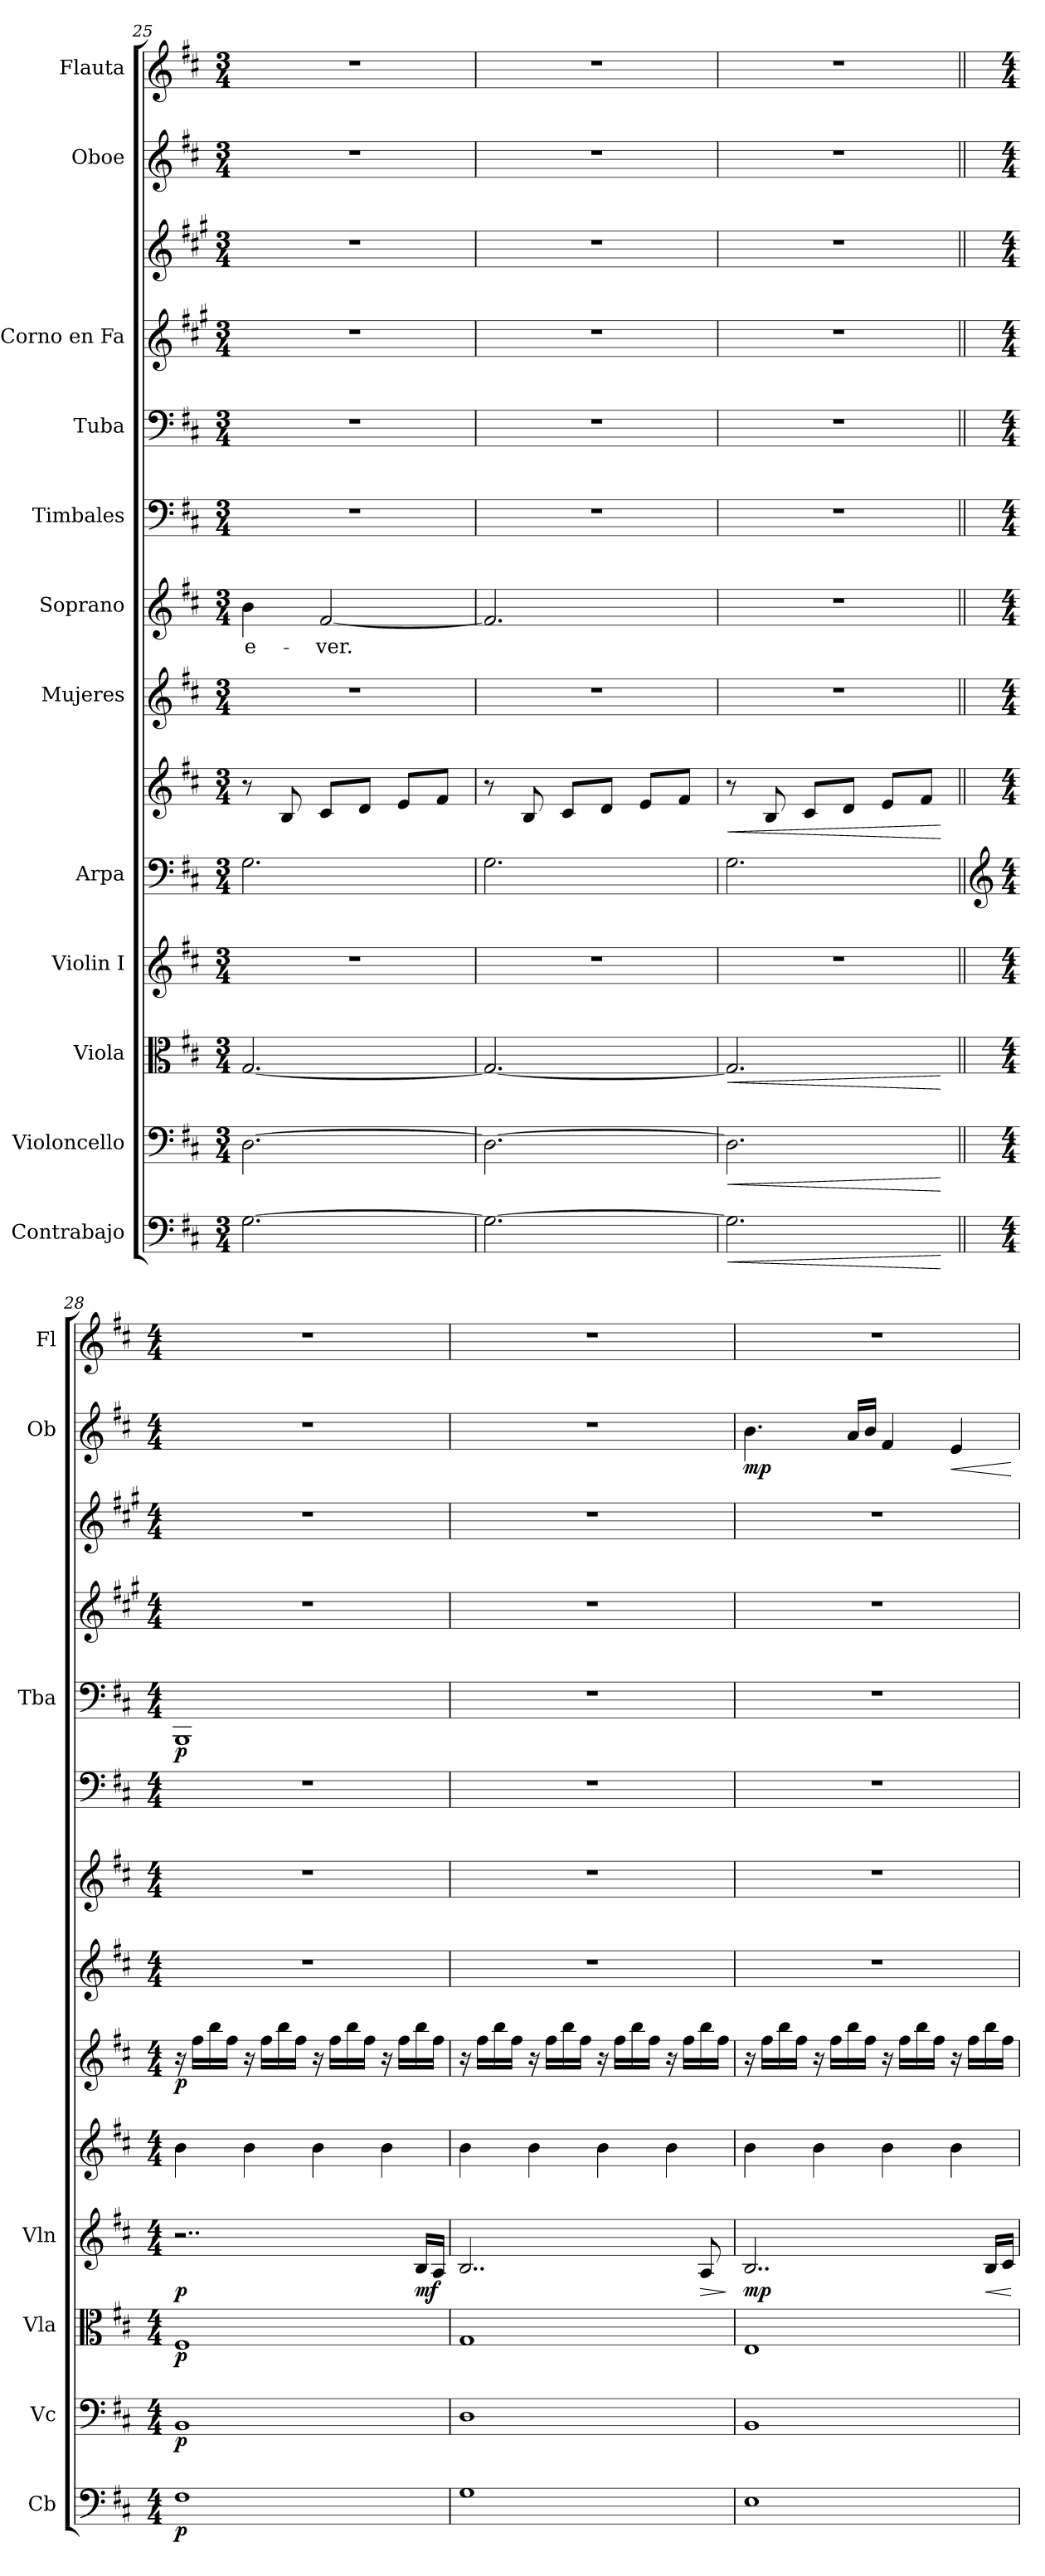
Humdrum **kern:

**kern	**dynam	**kern	**dynam	**kern	**dynam	**kern	**dynam	**kern	**kern	**dynam	**kern	**kern	**text	**kern	**kern	**dynam	**kern	**kern	**kern	**dynam	**kern
*part12	*part12	*part11	*part11	*part10	*part10	*part9	*part9	*part8	*part8	*part8	*part7	*part6	*part6	*part5	*part4	*part4	*part3	*part3	*part2	*part2	*part1
*staff14	*staff14	*staff13	*staff13	*staff12	*staff12	*staff11	*staff11	*staff10	*staff9	*staff9/10	*staff8	*staff7	*staff7	*staff6	*staff5	*staff5	*staff4	*staff3	*staff2	*staff2	*staff1
*I"Contrabajo	*	*I"Violoncello	*	*I"Viola	*	*I"Violin I	*	*I"Arpa	*	*	*I"Mujeres	*I"Soprano	*	*I"Timbales	*I"Tuba	*	*I"Corno en Fa	*	*I"Oboe	*	*I"Flauta
*I'Cb	*	*I'Vc	*	*I'Vla	*	*I'Vln	*	*	*	*	*	*	*	*	*I'Tba	*	*	*	*I'Ob	*	*I'Fl
*clefF4	*	*clefF4	*	*clefC3	*	*clefG2	*	*clefF4	*clefG2	*	*clefG2	*clefG2	*	*clefF4	*clefF4	*	*clefG2	*clefG2	*clefG2	*	*clefG2
*ITrd7c12	*	*	*	*	*	*	*	*	*	*	*	*	*	*	*	*	*ITrd4c7	*ITrd4c7	*	*	*
*k[f#c#]	*	*k[f#c#]	*	*k[f#c#]	*	*k[f#c#]	*	*k[f#c#]	*k[f#c#]	*	*k[f#c#]	*k[f#c#]	*	*k[f#c#]	*k[f#c#]	*	*k[f#c#]	*k[f#c#]	*k[f#c#]	*	*k[f#c#]
*M3/4	*	*M3/4	*	*M3/4	*	*M3/4	*	*M3/4	*M3/4	*	*M3/4	*M3/4	*	*M3/4	*M3/4	*	*M3/4	*M3/4	*M3/4	*	*M3/4
=25	=25	=25	=25	=25	=25	=25	=25	=25	=25	=25	=25	=25	=25	=25	=25	=25	=25	=25	=25	=25	=25
!	!	!	!	!	!	!	!	!	!	!	!	!	!LO:LY:b	!	!	!	!	!	!	!	!
[2.GG\	.	[2.D\	.	[2.G/	.	2.r	.	2.G\	8r	.	2.r	4b\	-e-	2.r	2.r	.	2.r	2.r	2.r	.	2.r
.	.	.	.	.	.	.	.	.	8B/	.	.	.	.	.	.	.	.	.	.	.	.
!	!	!	!	!	!	!	!	!	!	!	!	!	!LO:LY:b	!	!	!	!	!	!	!	!
.	.	.	.	.	.	.	.	.	8c#/L	.	.	[2f#/	-ver.	.	.	.	.	.	.	.	.
.	.	.	.	.	.	.	.	.	8d/J	.	.	.	.	.	.	.	.	.	.	.	.
.	.	.	.	.	.	.	.	.	8e/L	.	.	.	.	.	.	.	.	.	.	.	.
.	.	.	.	.	.	.	.	.	8f#/J	.	.	.	.	.	.	.	.	.	.	.	.
=26	=26	=26	=26	=26	=26	=26	=26	=26	=26	=26	=26	=26	=26	=26	=26	=26	=26	=26	=26	=26	=26
2.GG\_	.	2.D\_	.	2.G/_	.	2.r	.	2.G\	8r	.	2.r	2.f#/]	.	2.r	2.r	.	2.r	2.r	2.r	.	2.r
.	.	.	.	.	.	.	.	.	8B/	.	.	.	.	.	.	.	.	.	.	.	.
.	.	.	.	.	.	.	.	.	8c#/L	.	.	.	.	.	.	.	.	.	.	.	.
.	.	.	.	.	.	.	.	.	8d/J	.	.	.	.	.	.	.	.	.	.	.	.
.	.	.	.	.	.	.	.	.	8e/L	.	.	.	.	.	.	.	.	.	.	.	.
.	.	.	.	.	.	.	.	.	8f#/J	.	.	.	.	.	.	.	.	.	.	.	.
=27	=27	=27	=27	=27	=27	=27	=27	=27	=27	=27	=27	=27	=27	=27	=27	=27	=27	=27	=27	=27	=27
!	!LO:HP:b	!	!LO:HP:b	!	!LO:HP:b	!	!	!	!	!LO:HP:b	!	!	!	!	!	!	!	!	!	!	!
2.GG\]	<	2.D\]	<	2.G/]	<	2.r	.	2.G\	8r	<	2.r	2.r	.	2.r	2.r	.	2.r	2.r	2.r	.	2.r
.	.	.	.	.	.	.	.	.	8B/	.	.	.	.	.	.	.	.	.	.	.	.
.	.	.	.	.	.	.	.	.	8c#/L	.	.	.	.	.	.	.	.	.	.	.	.
.	.	.	.	.	.	.	.	.	8d/J	.	.	.	.	.	.	.	.	.	.	.	.
.	.	.	.	.	.	.	.	.	8e/L	.	.	.	.	.	.	.	.	.	.	.	.
.	.	.	.	.	.	.	.	.	8f#/J	.	.	.	.	.	.	.	.	.	.	.	.
.	[	.	[	.	[	.	.	.	.	[	.	.	.	.	.	.	.	.	.	.	.
!!LO:PB:g=z
=28||	=28||	=28||	=28||	=28||	=28||	=28||	=28||	=28||	=28||	=28||	=28||	=28||	=28||	=28||	=28||	=28||	=28||	=28||	=28||	=28||	=28||
*	*	*	*	*	*	*	*	*clefG2	*	*	*	*	*	*	*	*	*	*	*	*	*
*M4/4	*	*M4/4	*	*M4/4	*	*M4/4	*	*M4/4	*M4/4	*	*M4/4	*M4/4	*	*M4/4	*M4/4	*	*M4/4	*M4/4	*M4/4	*	*M4/4
!	!LO:DY:b	!	!LO:DY:b	!	!LO:DY:b	!	!LO:DY:b	!	!	!LO:DY:b	!	!	!	!	!	!LO:DY:b	!	!	!	!	!
1FF#	p	1BB	p	1F#	p	2..r	p	4b\	16r	p	1r	1r	.	1r	1BBB	p	1r	1r	1r	.	1r
.	.	.	.	.	.	.	.	.	16ff#\LL	.	.	.	.	.	.	.	.	.	.	.	.
.	.	.	.	.	.	.	.	.	16bb\	.	.	.	.	.	.	.	.	.	.	.	.
.	.	.	.	.	.	.	.	.	16ff#\JJ	.	.	.	.	.	.	.	.	.	.	.	.
.	.	.	.	.	.	.	.	4b\	16r	.	.	.	.	.	.	.	.	.	.	.	.
.	.	.	.	.	.	.	.	.	16ff#\LL	.	.	.	.	.	.	.	.	.	.	.	.
.	.	.	.	.	.	.	.	.	16bb\	.	.	.	.	.	.	.	.	.	.	.	.
.	.	.	.	.	.	.	.	.	16ff#\JJ	.	.	.	.	.	.	.	.	.	.	.	.
.	.	.	.	.	.	.	.	4b\	16r	.	.	.	.	.	.	.	.	.	.	.	.
.	.	.	.	.	.	.	.	.	16ff#\LL	.	.	.	.	.	.	.	.	.	.	.	.
.	.	.	.	.	.	.	.	.	16bb\	.	.	.	.	.	.	.	.	.	.	.	.
.	.	.	.	.	.	.	.	.	16ff#\JJ	.	.	.	.	.	.	.	.	.	.	.	.
.	.	.	.	.	.	.	.	4b\	16r	.	.	.	.	.	.	.	.	.	.	.	.
.	.	.	.	.	.	.	.	.	16ff#\LL	.	.	.	.	.	.	.	.	.	.	.	.
!	!	!	!	!	!	!	!LO:DY:b	!	!	!	!	!	!	!	!	!	!	!	!	!	!
.	.	.	.	.	.	16B/LL	mf	.	16bb\	.	.	.	.	.	.	.	.	.	.	.	.
.	.	.	.	.	.	16A/JJ	.	.	16ff#\JJ	.	.	.	.	.	.	.	.	.	.	.	.
=29	=29	=29	=29	=29	=29	=29	=29	=29	=29	=29	=29	=29	=29	=29	=29	=29	=29	=29	=29	=29	=29
1GG	.	1D	.	1G	.	2..B/	.	4b\	16r	.	1r	1r	.	1r	1r	.	1r	1r	1r	.	1r
.	.	.	.	.	.	.	.	.	16ff#\LL	.	.	.	.	.	.	.	.	.	.	.	.
.	.	.	.	.	.	.	.	.	16bb\	.	.	.	.	.	.	.	.	.	.	.	.
.	.	.	.	.	.	.	.	.	16ff#\JJ	.	.	.	.	.	.	.	.	.	.	.	.
.	.	.	.	.	.	.	.	4b\	16r	.	.	.	.	.	.	.	.	.	.	.	.
.	.	.	.	.	.	.	.	.	16ff#\LL	.	.	.	.	.	.	.	.	.	.	.	.
.	.	.	.	.	.	.	.	.	16bb\	.	.	.	.	.	.	.	.	.	.	.	.
.	.	.	.	.	.	.	.	.	16ff#\JJ	.	.	.	.	.	.	.	.	.	.	.	.
.	.	.	.	.	.	.	.	4b\	16r	.	.	.	.	.	.	.	.	.	.	.	.
.	.	.	.	.	.	.	.	.	16ff#\LL	.	.	.	.	.	.	.	.	.	.	.	.
.	.	.	.	.	.	.	.	.	16bb\	.	.	.	.	.	.	.	.	.	.	.	.
.	.	.	.	.	.	.	.	.	16ff#\JJ	.	.	.	.	.	.	.	.	.	.	.	.
.	.	.	.	.	.	.	.	4b\	16r	.	.	.	.	.	.	.	.	.	.	.	.
.	.	.	.	.	.	.	.	.	16ff#\LL	.	.	.	.	.	.	.	.	.	.	.	.
!	!	!	!	!	!	!	!LO:HP:b	!	!	!	!	!	!	!	!	!	!	!	!	!	!
.	.	.	.	.	.	8A/	>	.	16bb\	.	.	.	.	.	.	.	.	.	.	.	.
.	.	.	.	.	.	.	.	.	16ff#\JJ	.	.	.	.	.	.	.	.	.	.	.	.
.	.	.	.	.	.	.	]	.	.	.	.	.	.	.	.	.	.	.	.	.	.
!!LO:PB:g=z
=30	=30	=30	=30	=30	=30	=30	=30	=30	=30	=30	=30	=30	=30	=30	=30	=30	=30	=30	=30	=30	=30
!	!	!	!	!	!	!	!LO:DY:b	!	!	!	!	!	!	!	!	!	!	!	!	!LO:DY:b	!
1EE	.	1BB	.	1E	.	2..B/	mp	4b\	16r	.	1r	1r	.	1r	1r	.	1r	1r	4.b\	mp	1r
.	.	.	.	.	.	.	.	.	16ff#\LL	.	.	.	.	.	.	.	.	.	.	.	.
.	.	.	.	.	.	.	.	.	16bb\	.	.	.	.	.	.	.	.	.	.	.	.
.	.	.	.	.	.	.	.	.	16ff#\JJ	.	.	.	.	.	.	.	.	.	.	.	.
.	.	.	.	.	.	.	.	4b\	16r	.	.	.	.	.	.	.	.	.	.	.	.
.	.	.	.	.	.	.	.	.	16ff#\LL	.	.	.	.	.	.	.	.	.	.	.	.
.	.	.	.	.	.	.	.	.	16bb\	.	.	.	.	.	.	.	.	.	16a/LL	.	.
.	.	.	.	.	.	.	.	.	16ff#\JJ	.	.	.	.	.	.	.	.	.	16b/JJ	.	.
.	.	.	.	.	.	.	.	4b\	16r	.	.	.	.	.	.	.	.	.	4f#/	.	.
.	.	.	.	.	.	.	.	.	16ff#\LL	.	.	.	.	.	.	.	.	.	.	.	.
.	.	.	.	.	.	.	.	.	16bb\	.	.	.	.	.	.	.	.	.	.	.	.
.	.	.	.	.	.	.	.	.	16ff#\JJ	.	.	.	.	.	.	.	.	.	.	.	.
!	!	!	!	!	!	!	!	!	!	!	!	!	!	!	!	!	!	!	!	!LO:HP:b	!
.	.	.	.	.	.	.	.	4b\	16r	.	.	.	.	.	.	.	.	.	4e/	<	.
.	.	.	.	.	.	.	.	.	16ff#\LL	.	.	.	.	.	.	.	.	.	.	.	.
!	!	!	!	!	!	!	!LO:HP:b	!	!	!	!	!	!	!	!	!	!	!	!	!	!
.	.	.	.	.	.	16B/LL	<	.	16bb\	.	.	.	.	.	.	.	.	.	.	.	.
.	.	.	.	.	.	16c#/JJ	.	.	16ff#\JJ	.	.	.	.	.	.	.	.	.	.	.	.
.	.	.	.	.	.	.	[	.	.	.	.	.	.	.	.	.	.	.	.	[	.
=	=	=	=	=	=	=	=	=	=	=	=	=	=	=	=	=	=	=	=	=	=
*-	*-	*-	*-	*-	*-	*-	*-	*-	*-	*-	*-	*-	*-	*-	*-	*-	*-	*-	*-	*-	*-
